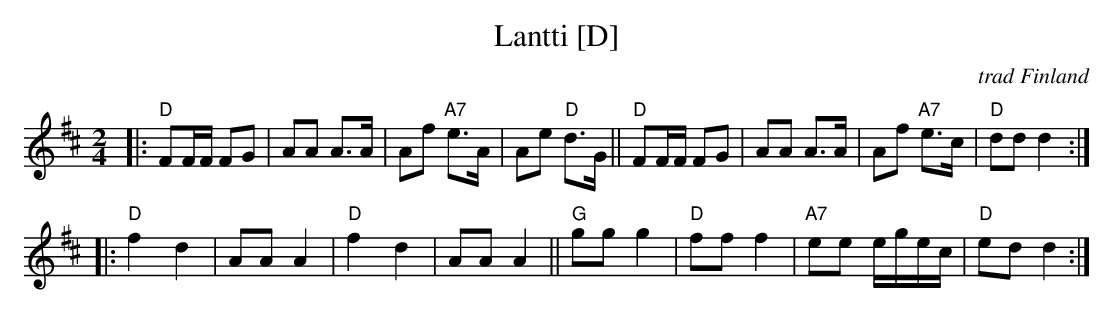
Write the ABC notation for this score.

X:1
T: Lantti [D]
O: trad Finland
M: 2/4
L: 1/16
K: D
|: "D"F2FF F2G2 | A2A2 A3A | A2f2 "A7"e3A | A2e2 "D"d3G \
|| "D"F2FF F2G2 | A2A2 A3A | A2f2 "A7"e3c | "D"d2d2 d4 :|
|: "D"f4 d4 | A2A2 A4 | "D"f4 d4 | A2A2 A4 \
||"G"g2g2 g4 | "D"f2f2 f4 | "A7"e2e2 egec | "D"e2d2 d4 :|
